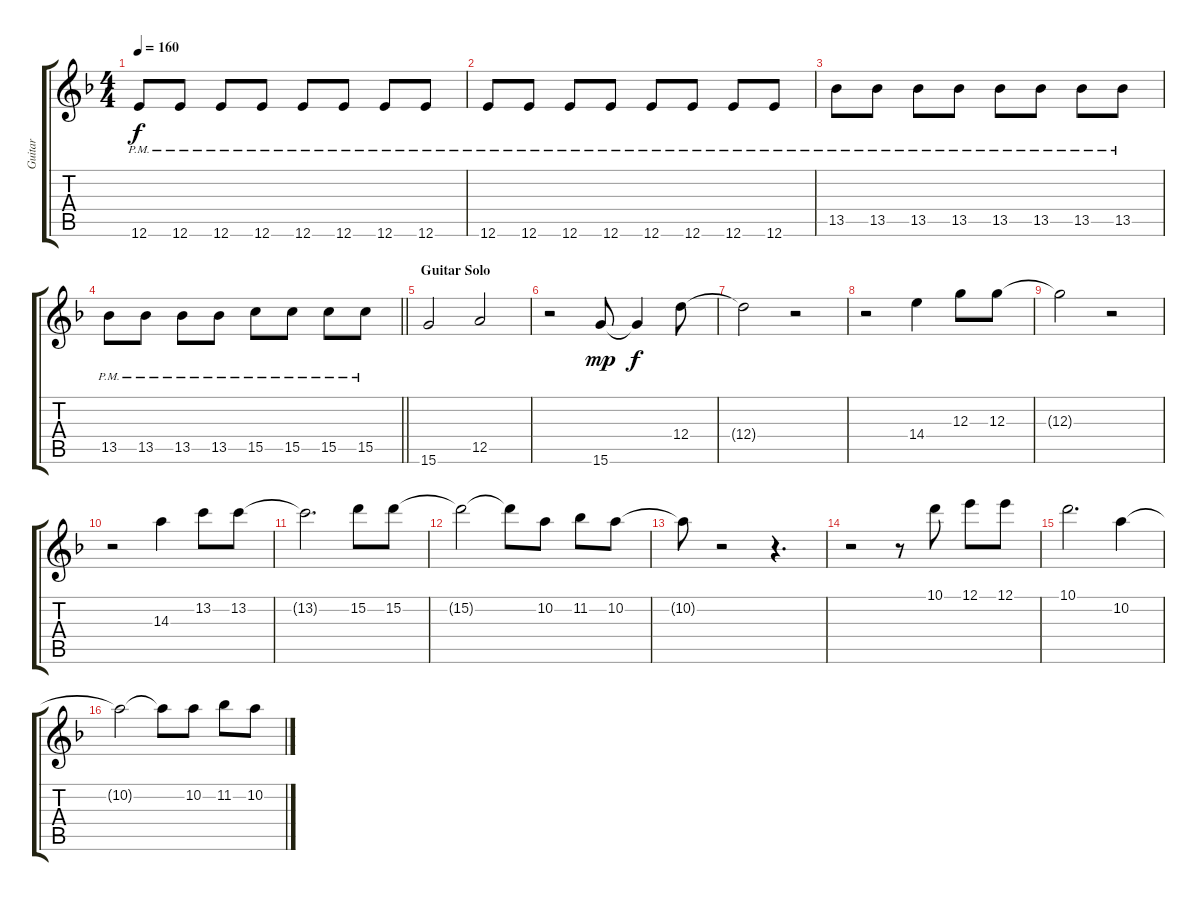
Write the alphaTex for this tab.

\track ("Guitar" "Guitar") {instrument electricguitarmuted}
\staff {score tabs}
\tuning (E4 B3 G3 D3 A2 E2) {hide}
\ts (4 4)
\tempo 160
\clef g2
\ks f
12.6{pm}.8{dy f} 12.6{pm}.8 12.6{pm}.8 12.6{pm}.8 12.6{pm}.8 12.6{pm}.8 12.6{pm}.8 12.6{pm}.8 |
12.6{pm}.8 12.6{pm}.8 12.6{pm}.8 12.6{pm}.8 12.6{pm}.8 12.6{pm}.8 12.6{pm}.8 12.6{pm}.8 |
13.5{pm}.8 13.5{pm}.8 13.5{pm}.8 13.5{pm}.8 13.5{pm}.8 13.5{pm}.8 13.5{pm}.8 13.5{pm}.8 |
\barLineRight lightlight
13.5{pm}.8 13.5{pm}.8 13.5{pm}.8 13.5{pm}.8 15.5{pm}.8 15.5{pm}.8 15.5{pm}.8 15.5{pm}.8 |
\section ("" "Guitar Solo")
15.6.2{volume 10 instrument distortionguitar} 12.5.2 |
r.2 15.6.8{dy mp} 15.6{t}.4{dy f} 12.4.8 |
12.4{t}.2 r.2 |
r.2 14.4.4 12.3.8 12.3.8 |
12.3{t}.2 r.2 |
r.2 14.3.4 13.2.8 13.2.8 |
13.2{t}.2{d} 15.2.8 15.2.8 |
15.2{t}.2 15.2{t}.8 10.2.8 11.2.8 10.2.8 |
10.2{t}.8 r.2 r.4{d} |
r.2 r.8 10.1.8 12.1.8 12.1.8 |
10.1.2{d} 10.2.4 |
10.2{t}.2 10.2{t}.8 10.2.8 11.2.8 10.2.8
